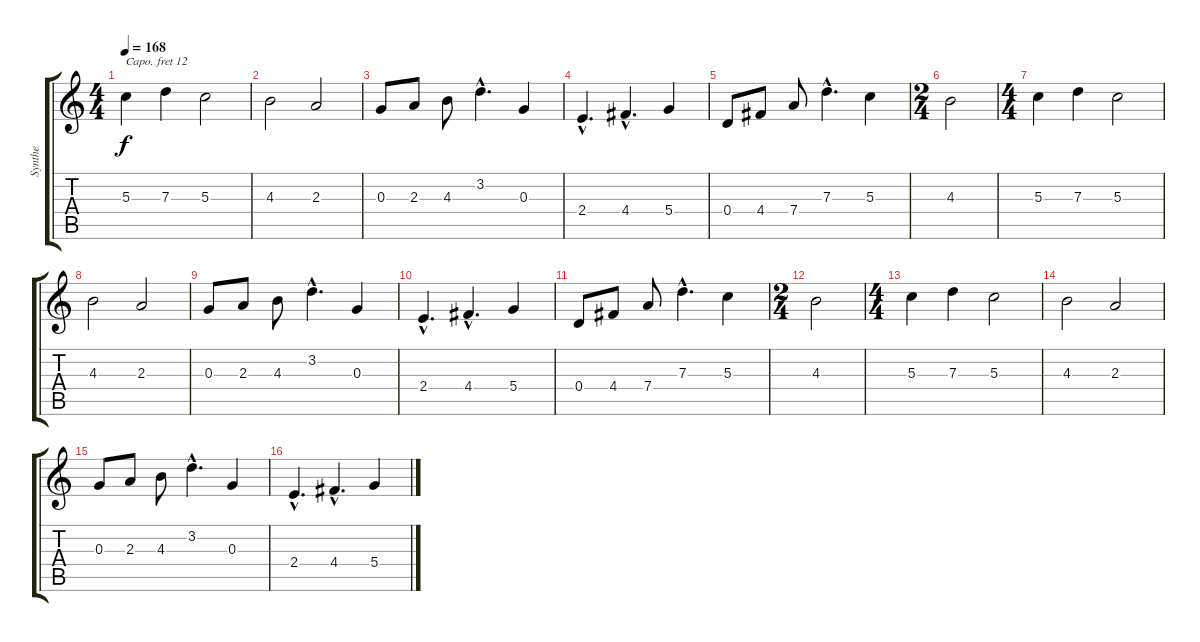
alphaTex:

\track ("Synthe" "Synthe") {instrument choiraahs}
\staff {score tabs}
\capo 12
\tuning (E4 B3 G3 D3 A2 E2) {hide}
\ts (4 4)
\tempo 168
\clef g2
\ks c
5.3.4{dy f} 7.3.4 5.3.2 |
4.3.2 2.3.2 |
0.3.8 2.3.8 4.3.8 3.2{hac}.4{d} 0.3.4 |
2.4{hac}.4{d} 4.4{hac}.4{d} 5.4.4 |
0.4.8 4.4.8 7.4.8 7.3{hac}.4{d} 5.3.4 |
\ts (2 4)
4.3.2 |
\ts (4 4)
5.3.4 7.3.4 5.3.2 |
4.3.2 2.3.2 |
0.3.8 2.3.8 4.3.8 3.2{hac}.4{d} 0.3.4 |
2.4{hac}.4{d} 4.4{hac}.4{d} 5.4.4 |
0.4.8 4.4.8 7.4.8 7.3{hac}.4{d} 5.3.4 |
\ts (2 4)
4.3.2 |
\ts (4 4)
5.3.4 7.3.4 5.3.2 |
4.3.2 2.3.2 |
0.3.8 2.3.8 4.3.8 3.2{hac}.4{d} 0.3.4 |
2.4{hac}.4{d} 4.4{hac}.4{d} 5.4.4
